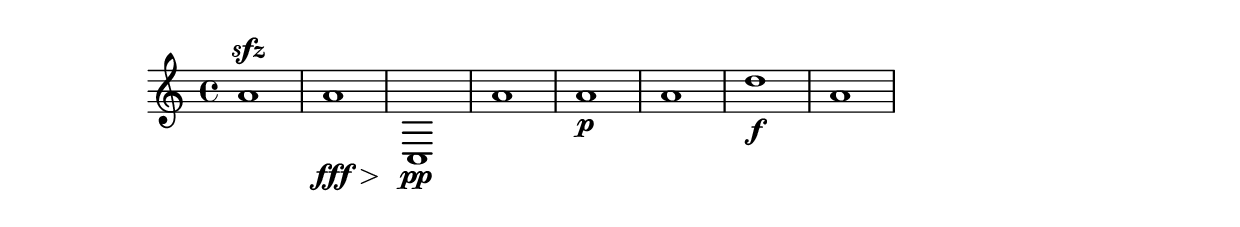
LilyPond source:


\version "2.14.0"
\header{
  texidoc=" Dynamics appear below or above the staff.  If multiple
dynamics are linked with (de)crescendi, they should be on the same
line. Isolated dynamics may be forced up or down.
 "
}



\relative c''{
  a1^\sfz
  a1\fff\> c,,\!\pp a'' a\p

  %% We need this to test if we get two Dynamic line spanners
  a

  %% because do_removal_processing ()
  %% doesn't seem to post_process elements
  d\f

  a

}

